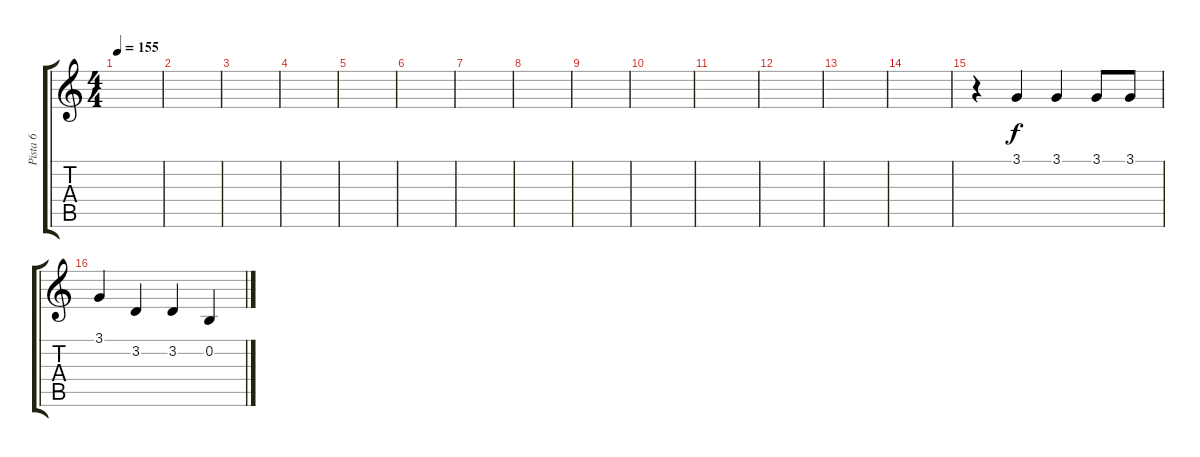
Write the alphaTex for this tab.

\track ("Pista 6" "Pista 6") {instrument electricgrandpiano}
\staff {score tabs}
\tuning (E4 B3 G3 D3 A2 E2) {hide}
\ts (4 4)
\tempo 155
\clef g2
\ks c
|
|
|
|
|
|
|
|
|
|
|
|
|
|
r.4 3.1.4 3.1.4 3.1.8 3.1.8 |
3.1.4 3.2.4 3.2.4 0.2.4
